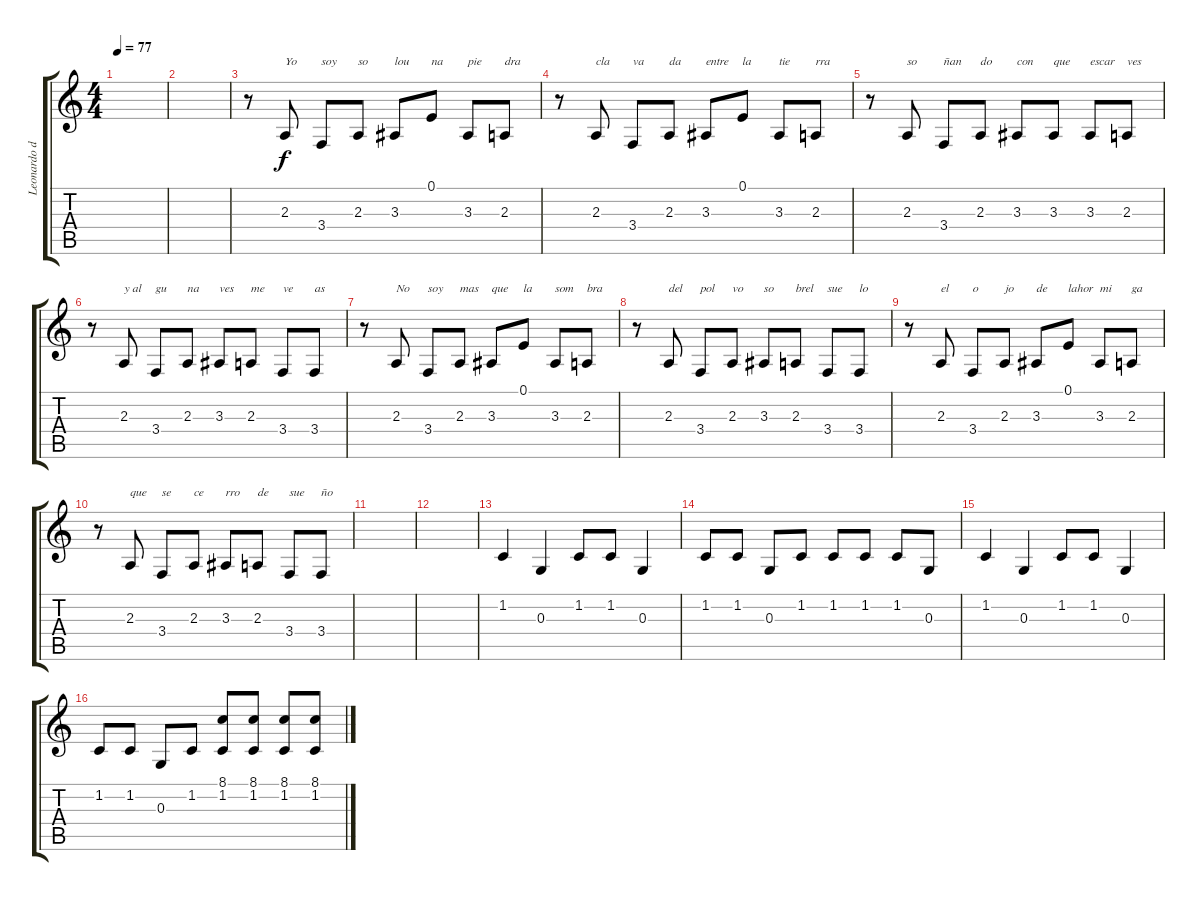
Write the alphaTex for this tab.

\track ("Leonardo de Lozanne" "Leonardo d") {instrument acousticgrandpiano}
\staff {score tabs}
\tuning (E4 B3 G3 D3 A2 E2) {hide}
\ts (4 4)
\tempo 77
\clef g2
\ks c
|
|
r.8 2.3.8{txt "Yo"} 3.4.8{txt "soy"} 2.3.8{txt "so"} 3.3.8{txt "lou"} 0.1.8{txt "na"} 3.3.8{txt "pie"} 2.3.8{txt "dra"} |
r.8 2.3.8{txt "cla"} 3.4.8{txt "va"} 2.3.8{txt "da"} 3.3.8{txt "entre"} 0.1.8{txt "la"} 3.3.8{txt "tie"} 2.3.8{txt "rra"} |
r.8 2.3.8{txt "so"} 3.4.8{txt "ñan"} 2.3.8{txt "do"} 3.3.8{txt "con"} 3.3.8{txt "que"} 3.3.8{txt "escar"} 2.3.8{txt "ves"} |
r.8 2.3.8{txt "y al"} 3.4.8{txt "gu"} 2.3.8{txt "na"} 3.3.8{txt "ves"} 2.3.8{txt "me"} 3.4.8{txt "ve"} 3.4.8{txt "as"} |
r.8 2.3.8{txt "No"} 3.4.8{txt "soy"} 2.3.8{txt "mas"} 3.3.8{txt "que"} 0.1.8{txt "la"} 3.3.8{txt "som"} 2.3.8{txt "bra"} |
r.8 2.3.8{txt "del"} 3.4.8{txt "pol"} 2.3.8{txt "vo"} 3.3.8{txt "so"} 2.3.8{txt "brel"} 3.4.8{txt "sue"} 3.4.8{txt "lo"} |
r.8 2.3.8{txt "el"} 3.4.8{txt "o"} 2.3.8{txt "jo"} 3.3.8{txt "de"} 0.1.8{txt "lahor"} 3.3.8{txt "mi"} 2.3.8{txt "ga"} |
r.8 2.3.8{txt "que"} 3.4.8{txt "se"} 2.3.8{txt "ce"} 3.3.8{txt "rro"} 2.3.8{txt "de"} 3.4.8{txt "sue"} 3.4.8{txt "ño"} |
|
|
1.2.4 0.3.4 1.2.8 1.2.8 0.3.4 |
1.2.8 1.2.8 0.3.8 1.2.8 1.2.8 1.2.8 1.2.8 0.3.8 |
1.2.4 0.3.4 1.2.8 1.2.8 0.3.4 |
1.2.8 1.2.8 0.3.8 1.2.8 (8.1 1.2).8 (8.1 1.2).8 (8.1 1.2).8 (8.1 1.2).8
